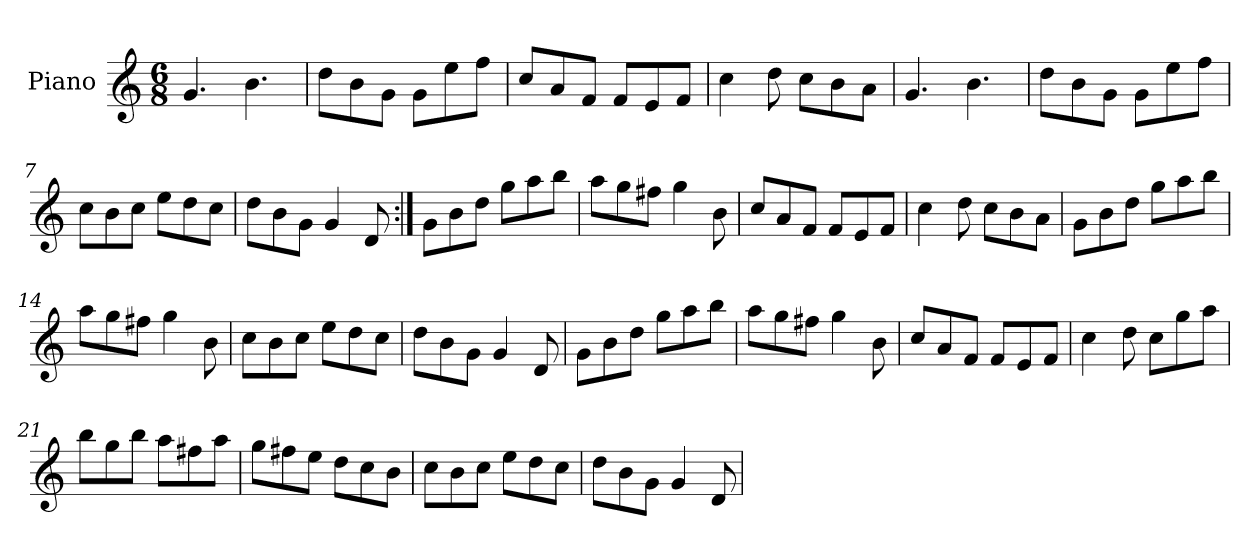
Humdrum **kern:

**kern
*part1
*staff1
*I"Piano
*I'Pno
*clefG2
*k[]
*M6/8
=1
4.g/
4.b\
=2
8dd\L
8b\
8g\J
8g\L
8ee\
8ff\J
=3
8cc/L
8a/
8f/J
8f/L
8e/
8f/J
=4
4cc\
8dd\
8cc\L
8b\
8a\J
=5
4.g/
4.b\
=6
8dd\L
8b\
8g\J
8g\L
8ee\
8ff\J
=7
8cc\L
8b\
8cc\J
8ee\L
8dd\
8cc\J
=8
8dd\L
8b\
8g\J
4g/
8d/
=9:|!
8g\L
8b\
8dd\J
8gg\L
8aa\
8bb\J
=10
8aa\L
8gg\
8ff#X\J
4gg\
8b\
=11
8cc/L
8a/
8f/J
8f/L
8e/
8f/J
=12
4cc\
8dd\
8cc\L
8b\
8a\J
=13
8g\L
8b\
8dd\J
8gg\L
8aa\
8bb\J
=14
8aa\L
8gg\
8ff#X\J
4gg\
8b\
=15
8cc\L
8b\
8cc\J
8ee\L
8dd\
8cc\J
=16
8dd\L
8b\
8g\J
4g/
8d/
=17
8g\L
8b\
8dd\J
8gg\L
8aa\
8bb\J
=18
8aa\L
8gg\
8ff#X\J
4gg\
8b\
=19
8cc/L
8a/
8f/J
8f/L
8e/
8f/J
=20
4cc\
8dd\
8cc\L
8gg\
8aa\J
=21
8bb\L
8gg\
8bb\J
8aa\L
8ff#X\
8aa\J
=22
8gg\L
8ff#X\
8ee\J
8dd\L
8cc\
8b\J
=23
8cc\L
8b\
8cc\J
8ee\L
8dd\
8cc\J
=24
8dd\L
8b\
8g\J
4g/
8d/
=
*-
